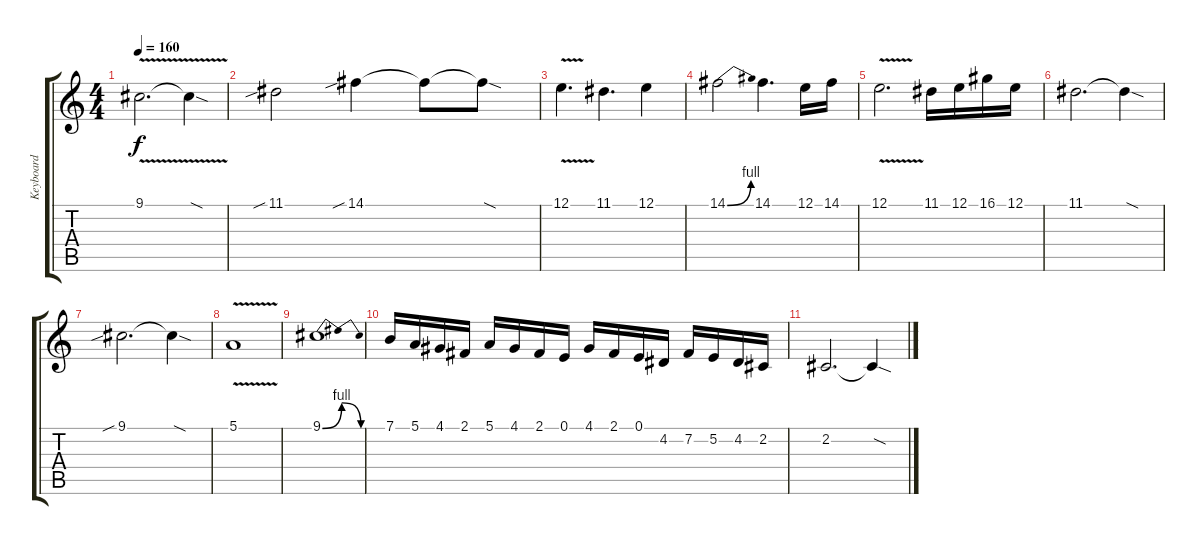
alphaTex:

\track ("Keyboard" "Keyboard") {instrument lead2sawtooth}
\staff {score tabs}
\tuning (E4 B3 G3 D3 A2 E2) {hide}
\ts (4 4)
\tempo 160
\clef g2
\ks c
9.1{v}.2{d dy f} 9.1{sod t}.4 |
11.1{sib}.2 14.1{sib}.4 14.1{t}.8 14.1{sod t}.8 |
12.1{v}.4{d} 11.1.4{d} 12.1.4 |
14.1{be (bend 0 0 60 4)}.2 14.1.4{d} 12.1.16 14.1.16 |
12.1{v}.2{d} 11.1.16 12.1.16 16.1.16 12.1.16 |
11.1.2{d} 11.1{sod t}.4 |
9.1{sib}.2{d} 9.1{sod t}.4 |
5.1{v}.1 |
9.1{be (bendrelease 0 0 8 4 45 4 60 0)}.1 |
7.1.16 5.1.16 4.1.16 2.1.16 5.1.16 4.1.16 2.1.16 0.1.16 4.1.16 2.1.16 0.1.16 4.2.16 7.2.16 5.2.16 4.2.16 2.2.16 |
2.2.2{d} 2.2{sod t}.4
